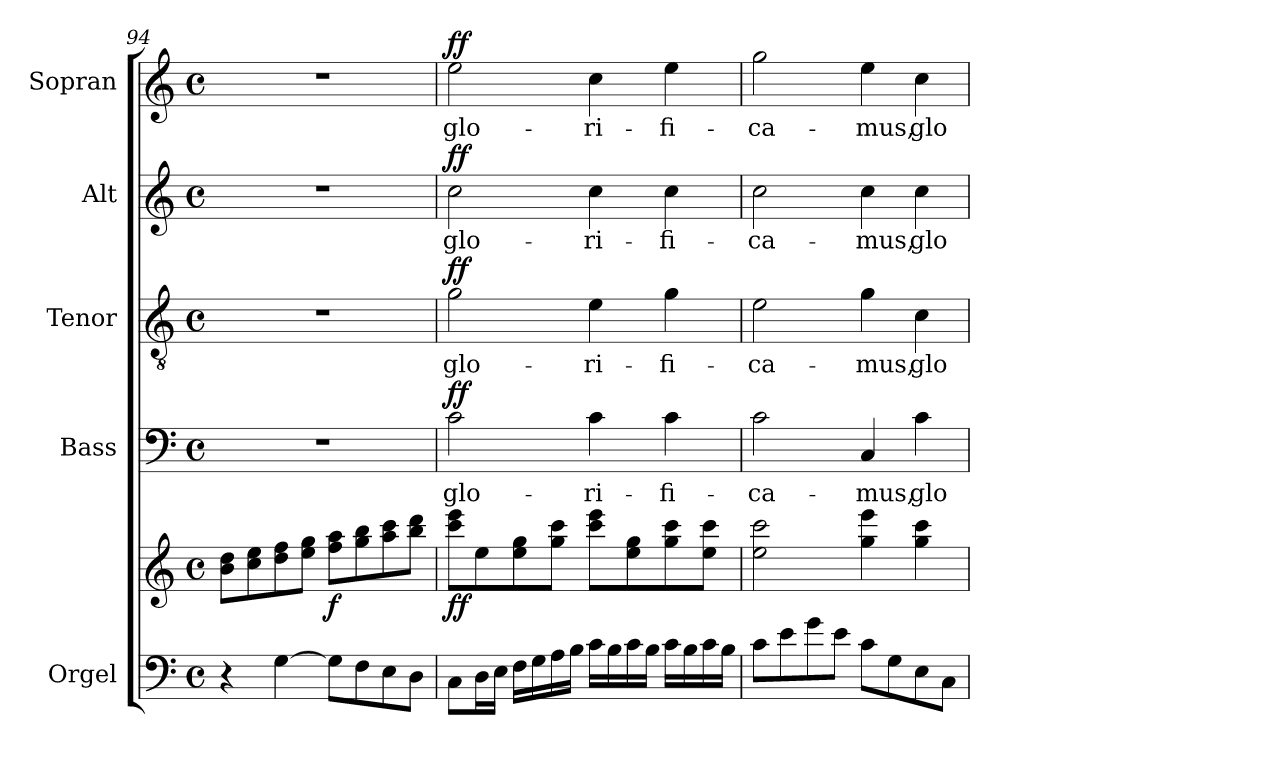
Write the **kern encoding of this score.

**kern	**kern	**dynam	**kern	**text	**dynam	**kern	**text	**dynam	**kern	**text	**dynam	**kern	**text	**dynam
*part5	*part5	*part5	*part4	*part4	*part4	*part3	*part3	*part3	*part2	*part2	*part2	*part1	*part1	*part1
*staff6	*staff5	*staff5/6	*staff4	*staff4	*staff4	*staff3	*staff3	*staff3	*staff2	*staff2	*staff2	*staff1	*staff1	*staff1
*I"Orgel	*	*	*I"Bass	*	*	*I"Tenor	*	*	*I"Alt	*	*	*I"Sopran	*	*
*I'Org.	*	*	*I'B.	*	*	*I'T.	*	*	*I'A.	*	*	*I'S.	*	*
*clefF4	*clefG2	*	*clefF4	*	*	*clefGv2	*	*	*clefG2	*	*	*clefG2	*	*
*k[]	*k[]	*	*k[]	*	*	*k[]	*	*	*k[]	*	*	*k[]	*	*
*C:	*C:	*	*C:	*	*	*C:	*	*	*C:	*	*	*C:	*	*
*M4/4	*M4/4	*	*M4/4	*	*	*M4/4	*	*	*M4/4	*	*	*M4/4	*	*
*met(c)	*met(c)	*	*met(c)	*	*	*met(c)	*	*	*met(c)	*	*	*met(c)	*	*
=94	=94	=94	=94	=94	=94	=94	=94	=94	=94	=94	=94	=94	=94	=94
4r	8b\ 8dd\L	.	1r	.	.	1r	.	.	1r	.	.	1r	.	.
.	8cc\ 8ee\	.	.	.	.	.	.	.	.	.	.	.	.	.
[4G\	8dd\ 8ff\	.	.	.	.	.	.	.	.	.	.	.	.	.
.	8ee\ 8gg\J	.	.	.	.	.	.	.	.	.	.	.	.	.
!	!	!LO:DY:b	!	!	!	!	!	!	!	!	!	!	!	!
8G\L]	8ff\ 8aa\L	f	.	.	.	.	.	.	.	.	.	.	.	.
8F\	8gg\ 8bb\	.	.	.	.	.	.	.	.	.	.	.	.	.
8E\	8aa\ 8ccc\	.	.	.	.	.	.	.	.	.	.	.	.	.
8D\J	8bb\ 8ddd\J	.	.	.	.	.	.	.	.	.	.	.	.	.
!!LO:PB:g=z
=95	=95	=95	=95	=95	=95	=95	=95	=95	=95	=95	=95	=95	=95	=95
!	!	!LO:DY:b	!	!LO:LY:b	!LO:DY:a	!	!LO:LY:b	!LO:DY:a	!	!LO:LY:b	!LO:DY:a	!	!LO:LY:b	!LO:DY:a
8C\L	8ccc\ 8eee\L	ff	2c\	glo-	ff	2g\	glo-	ff	2cc\	glo-	ff	2ee\	glo-	ff
16D\L	8ee\	.	.	.	.	.	.	.	.	.	.	.	.	.
16E\JJ	.	.	.	.	.	.	.	.	.	.	.	.	.	.
16F\LL	8ee\ 8gg\	.	.	.	.	.	.	.	.	.	.	.	.	.
16G\	.	.	.	.	.	.	.	.	.	.	.	.	.	.
16A\	8gg\ 8ccc\J	.	.	.	.	.	.	.	.	.	.	.	.	.
16B\JJ	.	.	.	.	.	.	.	.	.	.	.	.	.	.
!	!	!	!	!LO:LY:b	!	!	!LO:LY:b	!	!	!LO:LY:b	!	!	!LO:LY:b	!
16c\LL	8ccc\ 8eee\L	.	4c\	-ri-	.	4e\	-ri-	.	4cc\	-ri-	.	4cc\	-ri-	.
16B\	.	.	.	.	.	.	.	.	.	.	.	.	.	.
16c\	8ee\ 8gg\	.	.	.	.	.	.	.	.	.	.	.	.	.
16B\JJ	.	.	.	.	.	.	.	.	.	.	.	.	.	.
!	!	!	!	!LO:LY:b	!	!	!LO:LY:b	!	!	!LO:LY:b	!	!	!LO:LY:b	!
16c\LL	8gg\ 8ccc\	.	4c\	-fi-	.	4g\	-fi-	.	4cc\	-fi-	.	4ee\	-fi-	.
16B\	.	.	.	.	.	.	.	.	.	.	.	.	.	.
16c\	8ee\ 8ccc\J	.	.	.	.	.	.	.	.	.	.	.	.	.
16B\JJ	.	.	.	.	.	.	.	.	.	.	.	.	.	.
=96	=96	=96	=96	=96	=96	=96	=96	=96	=96	=96	=96	=96	=96	=96
!	!	!	!	!LO:LY:b	!	!	!LO:LY:b	!	!	!LO:LY:b	!	!	!LO:LY:b	!
8c\L	2ee\ 2ccc\	.	2c\	-ca-	.	2e\	-ca-	.	2cc\	-ca-	.	2gg\	-ca-	.
8e\	.	.	.	.	.	.	.	.	.	.	.	.	.	.
8g\	.	.	.	.	.	.	.	.	.	.	.	.	.	.
8e\J	.	.	.	.	.	.	.	.	.	.	.	.	.	.
!	!	!	!	!LO:LY:b	!	!	!LO:LY:b	!	!	!LO:LY:b	!	!	!LO:LY:b	!
8c\L	4gg\ 4eee\	.	4C/	-mus,	.	4g\	-mus,	.	4cc\	-mus,	.	4ee\	-mus,	.
8G\	.	.	.	.	.	.	.	.	.	.	.	.	.	.
!	!	!	!	!LO:LY:b	!	!	!LO:LY:b	!	!	!LO:LY:b	!	!	!LO:LY:b	!
8E\	4gg\ 4ccc\	.	4c\	glo-	.	4c\	glo-	.	4cc\	glo-	.	4cc\	glo-	.
8C\J	.	.	.	.	.	.	.	.	.	.	.	.	.	.
=	=	=	=	=	=	=	=	=	=	=	=	=	=	=
*-	*-	*-	*-	*-	*-	*-	*-	*-	*-	*-	*-	*-	*-	*-
